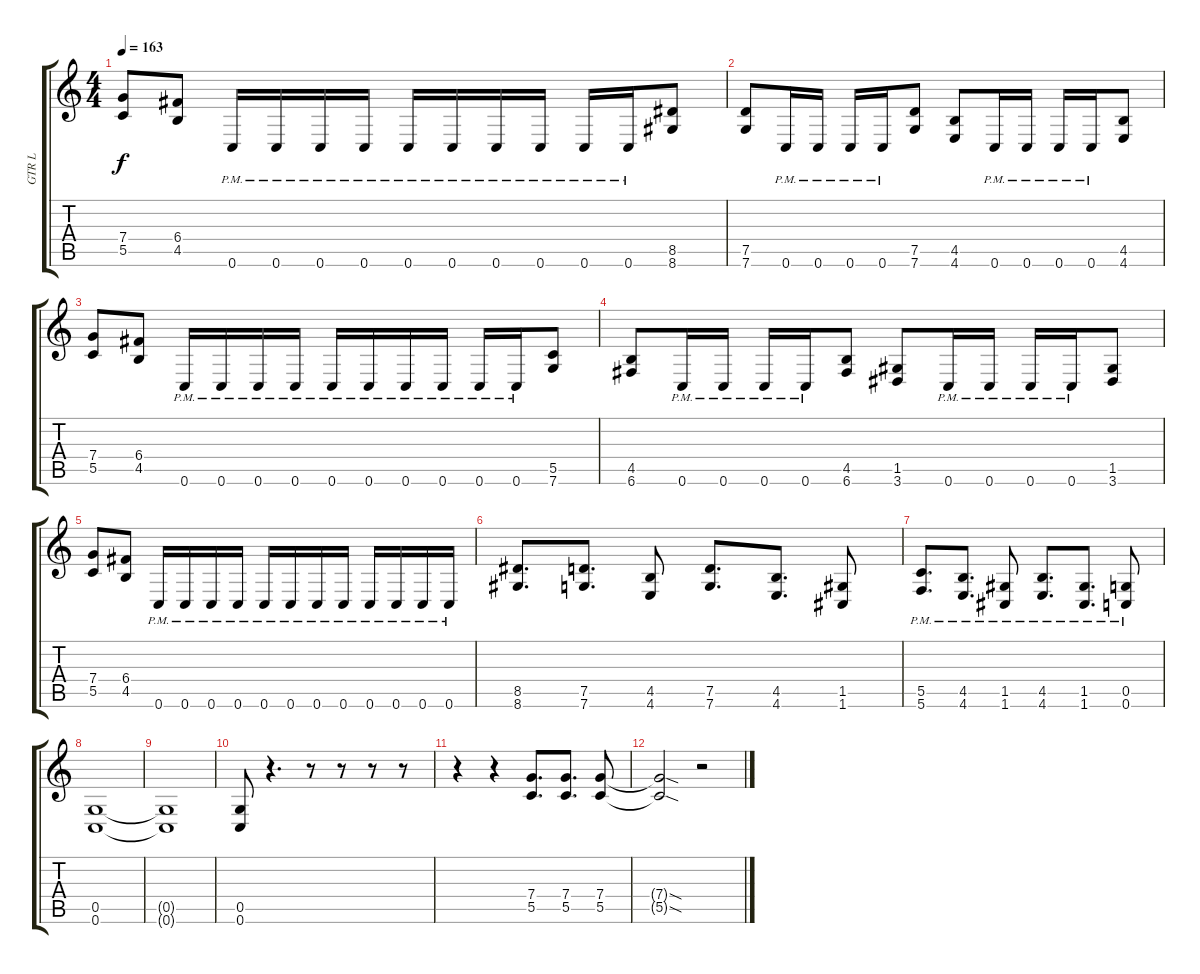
\track ("GTR L" "GTR L") {instrument distortionguitar}
\staff {score tabs}
\tuning (D4 A3 F3 C3 G2 C2) {hide}
\ts (4 4)
\tempo 163
\clef g2
\ks c
(7.4 5.5).8{dy f} (6.4 4.5).8 0.6{pm}.16 0.6{pm}.16 0.6{pm}.16 0.6{pm}.16 0.6{pm}.16 0.6{pm}.16 0.6{pm}.16 0.6{pm}.16 0.6{pm}.16 0.6{pm}.16 (8.5 8.6).8 |
(7.5 7.6).8 0.6{pm}.16 0.6{pm}.16 0.6{pm}.16 0.6{pm}.16 (7.5 7.6).8 (4.5 4.6).8 0.6{pm}.16 0.6{pm}.16 0.6{pm}.16 0.6{pm}.16 (4.5 4.6).8 |
(7.4 5.5).8 (6.4 4.5).8 0.6{pm}.16 0.6{pm}.16 0.6{pm}.16 0.6{pm}.16 0.6{pm}.16 0.6{pm}.16 0.6{pm}.16 0.6{pm}.16 0.6{pm}.16 0.6{pm}.16 (5.5 7.6).8 |
(4.5 6.6).8 0.6{pm}.16 0.6{pm}.16 0.6{pm}.16 0.6{pm}.16 (4.5 6.6).8 (1.5 3.6).8 0.6{pm}.16 0.6{pm}.16 0.6{pm}.16 0.6{pm}.16 (1.5 3.6).8 |
(7.4 5.5).8 (6.4 4.5).8 0.6{pm}.16 0.6{pm}.16 0.6{pm}.16 0.6{pm}.16 0.6{pm}.16 0.6{pm}.16 0.6{pm}.16 0.6{pm}.16 0.6{pm}.16 0.6{pm}.16 0.6{pm}.16 0.6{pm}.16 |
(8.5 8.6).8{d} (7.5 7.6).8{d} (4.5 4.6).8 (7.5 7.6).8{d} (4.5 4.6).8{d} (1.5 1.6).8 |
(5.5{pm} 5.6{pm}).8{d} (4.5{pm} 4.6{pm}).8{d} (1.5{pm} 1.6{pm}).8 (4.5{pm} 4.6{pm}).8{d} (1.5{pm} 1.6{pm}).8{d} (0.5{pm} 0.6{pm}).8 |
(0.5 0.6).1 |
(0.5{t} 0.6{t}).1 |
(0.5 0.6).8 r.4{d} r.8 r.8 r.8 r.8 |
r.4 r.4 (7.4 5.5).8{d} (7.4 5.5).8{d} (7.4 5.5).8 |
(7.4{sod t} 5.5{sod t}).2 r.2
